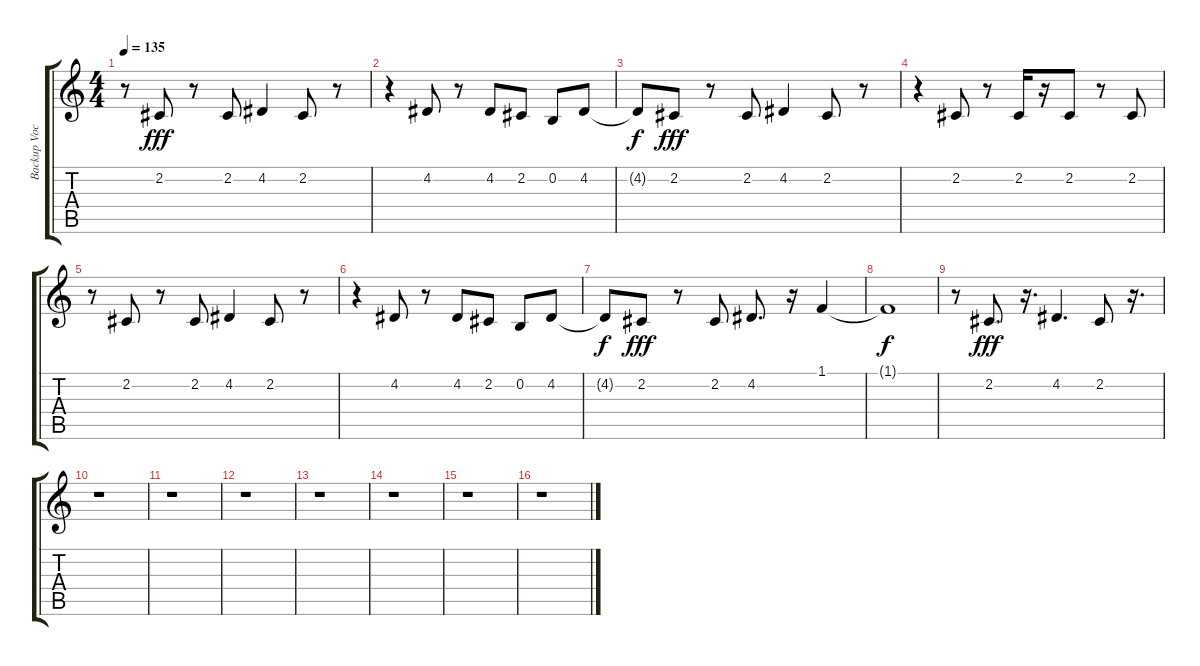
\track ("Backup Vocals" "Backup Voc") {instrument altosax}
\staff {score tabs}
\tuning (E4 B3 G3 D3 A2 E2) {hide}
\ts (4 4)
\tempo 135
\clef g2
\ks c
r.8{dy fff} 2.2.8 r.8 2.2.8 4.2.4 2.2.8 r.8 |
r.4 4.2.8 r.8 4.2.8 2.2.8 0.2.8 4.2.8 |
4.2{t}.8{dy f} 2.2.8{dy fff} r.8 2.2.8 4.2.4 2.2.8 r.8 |
r.4 2.2.8 r.8 2.2.16 r.16 2.2.8 r.8 2.2.8 |
r.8 2.2.8 r.8 2.2.8 4.2.4 2.2.8 r.8 |
r.4 4.2.8 r.8 4.2.8 2.2.8 0.2.8 4.2.8 |
4.2{t}.8{dy f} 2.2.8{dy fff} r.8 2.2.8 4.2.8{d} r.16 1.1.4 |
1.1{t}.1{dy f} |
r.8 2.2.8{d dy fff} r.16{d} 4.2.4{d} 2.2.8 r.16{d} |
r.1 |
r.1 |
r.1 |
r.1 |
r.1 |
r.1 |
r.1
